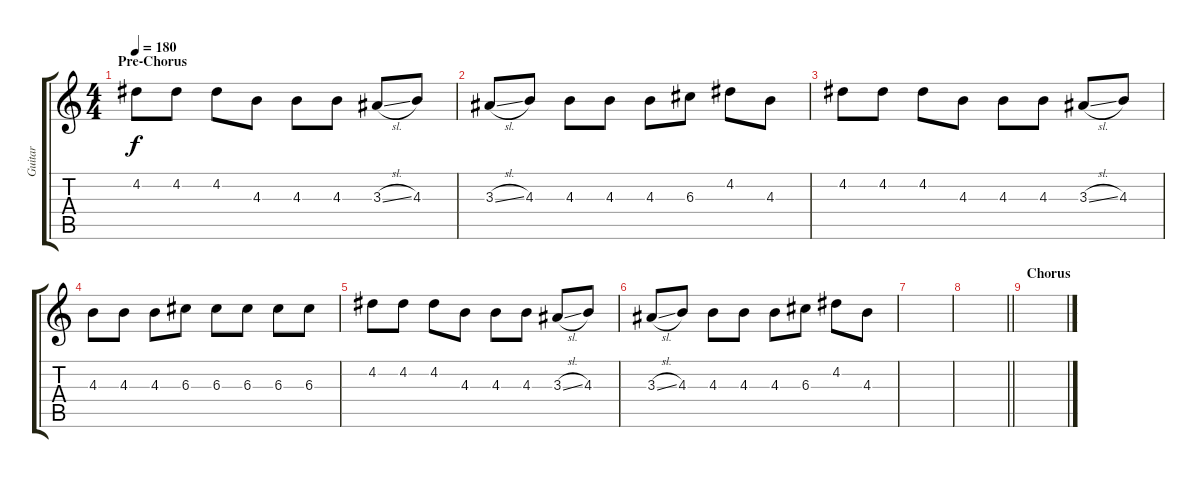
\track ("Guitar" "Guitar") {instrument electricguitarmuted}
\staff {score tabs}
\tuning (E4 B3 G3 D3 A2 E2) {hide}
\ts (4 4)
\section ("" "Pre-Chorus")
\tempo 180
\clef g2
\ks c
4.2.8{dy f} 4.2.8 4.2.8 4.3.8 4.3.8 4.3.8 3.3{sl}.8 4.3.8 |
3.3{sl}.8 4.3.8 4.3.8 4.3.8 4.3.8 6.3.8 4.2.8 4.3.8 |
4.2.8 4.2.8 4.2.8 4.3.8 4.3.8 4.3.8 3.3{sl}.8 4.3.8 |
4.3.8 4.3.8 4.3.8 6.3.8 6.3.8 6.3.8 6.3.8 6.3.8 |
4.2.8 4.2.8 4.2.8 4.3.8 4.3.8 4.3.8 3.3{sl}.8 4.3.8 |
3.3{sl}.8 4.3.8 4.3.8 4.3.8 4.3.8 6.3.8 4.2.8 4.3.8 |
|
\barLineRight lightlight
|
\section ("" "Chorus")
